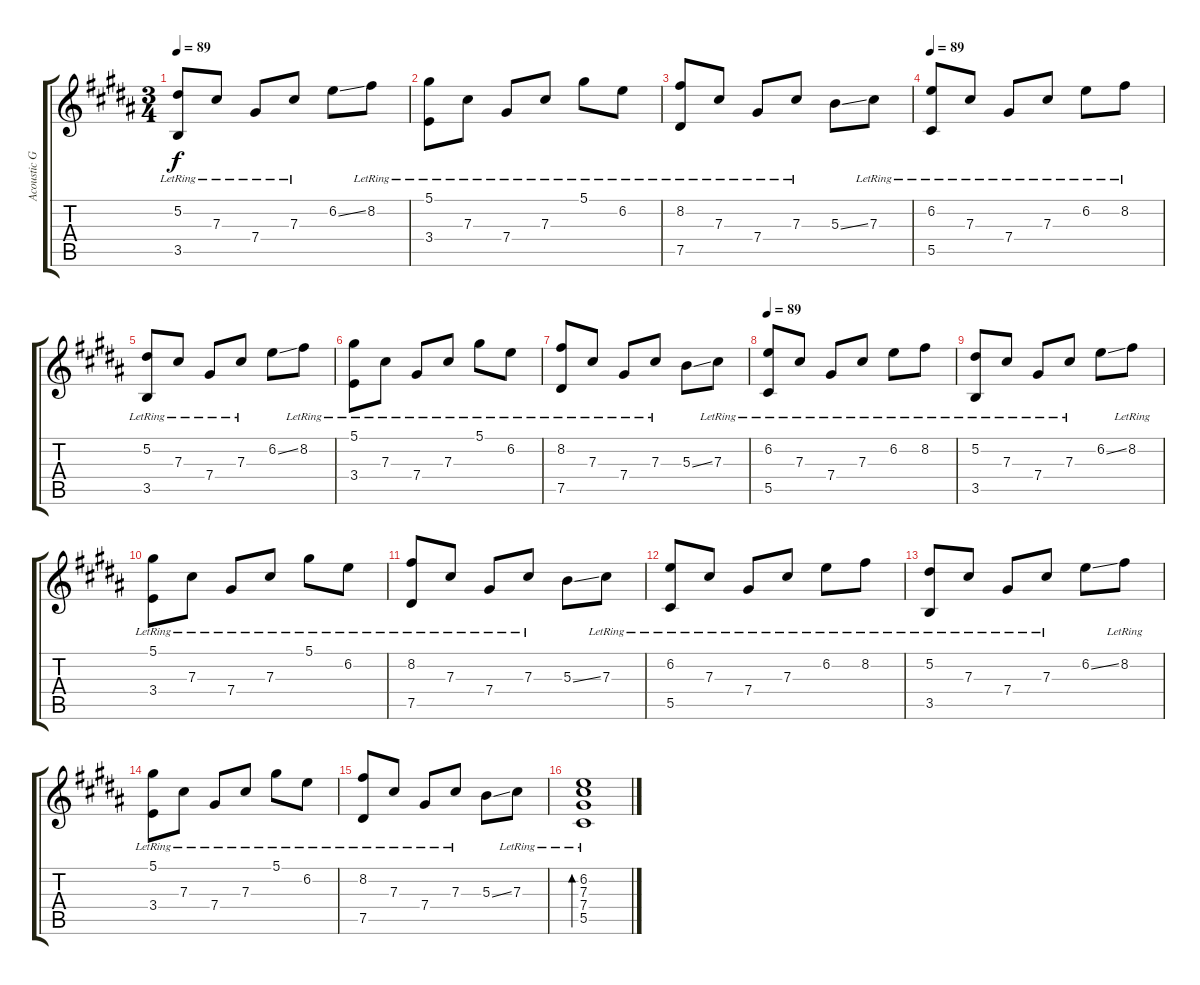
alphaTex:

\track ("Acoustic Guitar I" "Acoustic G") {instrument acousticguitarsteel}
\staff {score tabs}
\tuning (Eb4 Bb3 Gb3 Db3 Ab2 Eb2) {hide}
\ts (3 4)
\tempo 89
\clef g2
\ks b
(5.2{lr} 3.5{lr}).8{dy f} 7.3{lr}.8 7.4{lr}.8 7.3{lr}.8 6.2{ss}.8 8.2{lr}.8 |
(5.1{lr} 3.4{lr}).8 7.3{lr}.8 7.4{lr}.8 7.3{lr}.8 5.1{lr}.8 6.2{lr}.8 |
(8.2{lr} 7.5{lr}).8 7.3{lr}.8 7.4{lr}.8 7.3{lr}.8 5.3{ss}.8 7.3{lr}.8 |
\tempo 89
(6.2{lr} 5.5{lr}).8 7.3{lr}.8 7.4{lr}.8 7.3{lr}.8 6.2{lr}.8 8.2{lr}.8 |
(5.2{lr} 3.5{lr}).8 7.3{lr}.8 7.4{lr}.8 7.3{lr}.8 6.2{ss}.8 8.2{lr}.8 |
(5.1{lr} 3.4{lr}).8 7.3{lr}.8 7.4{lr}.8 7.3{lr}.8 5.1{lr}.8 6.2{lr}.8 |
(8.2{lr} 7.5{lr}).8 7.3{lr}.8 7.4{lr}.8 7.3{lr}.8 5.3{ss}.8 7.3{lr}.8 |
\tempo 89
(6.2{lr} 5.5{lr}).8{volume 13} 7.3{lr}.8 7.4{lr}.8 7.3{lr}.8 6.2{lr}.8 8.2{lr}.8 |
(5.2{lr} 3.5{lr}).8 7.3{lr}.8 7.4{lr}.8 7.3{lr}.8 6.2{ss}.8 8.2{lr}.8 |
(5.1{lr} 3.4{lr}).8 7.3{lr}.8 7.4{lr}.8 7.3{lr}.8 5.1{lr}.8 6.2{lr}.8 |
(8.2{lr} 7.5{lr}).8 7.3{lr}.8 7.4{lr}.8 7.3{lr}.8 5.3{ss}.8 7.3{lr}.8 |
(6.2{lr} 5.5{lr}).8 7.3{lr}.8 7.4{lr}.8 7.3{lr}.8 6.2{lr}.8 8.2{lr}.8 |
(5.2{lr} 3.5{lr}).8 7.3{lr}.8 7.4{lr}.8 7.3{lr}.8 6.2{ss}.8 8.2{lr}.8 |
(5.1{lr} 3.4{lr}).8 7.3{lr}.8 7.4{lr}.8 7.3{lr}.8 5.1{lr}.8 6.2{lr}.8 |
(8.2{lr} 7.5{lr}).8 7.3{lr}.8 7.4{lr}.8 7.3{lr}.8 5.3{ss}.8 7.3{lr}.8 |
(6.2{lr} 7.3{lr} 7.4{lr} 5.5{lr}).1{bd 480}
